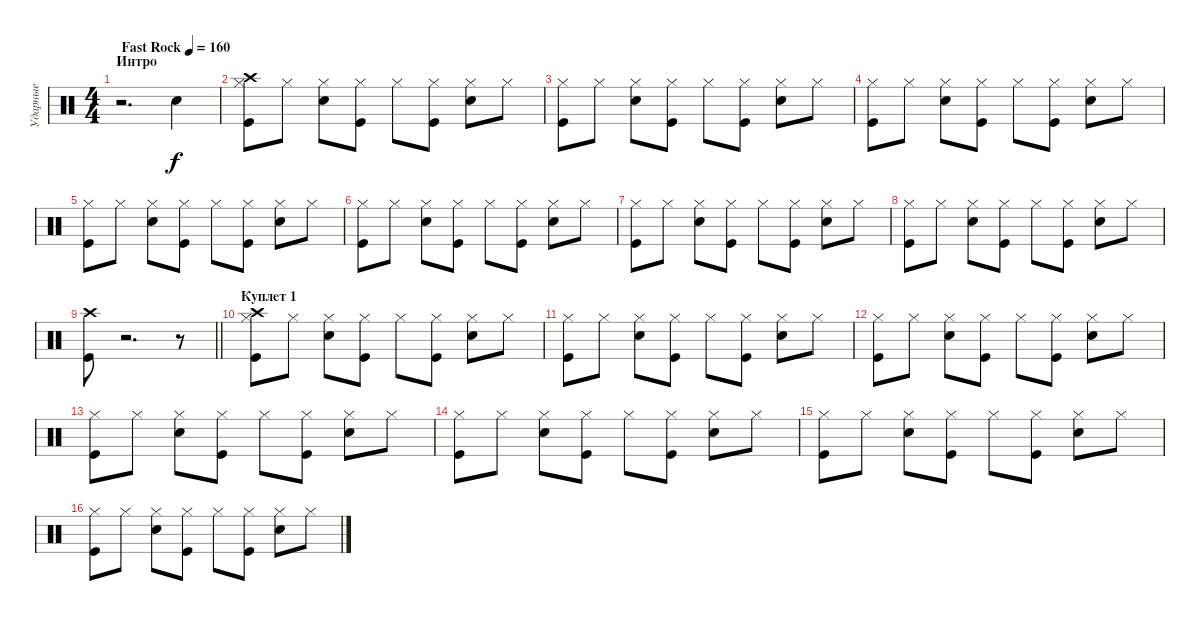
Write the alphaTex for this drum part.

\track ("Ударные" "Ударные") {instrument percussion}
\staff {score}
\articulation defaults
\ts (4 4)
\section ("" "Интро")
\tempo (160 "Fast Rock")
\clef neutral
\ks c
r.2{d dy f} "Snare (hit) 2".4 |
("Kick (hit)" "Crash high (hit)" "Hi-Hat (closed)").8 "Hi-Hat (closed)".8 ("Snare (hit) 2" "Hi-Hat (closed)").8 ("Kick (hit)" "Hi-Hat (closed)").8 "Hi-Hat (closed)".8 ("Kick (hit)" "Hi-Hat (closed)").8 ("Snare (hit) 2" "Hi-Hat (closed)").8 "Hi-Hat (closed)".8 |
("Kick (hit)" "Hi-Hat (closed)").8 "Hi-Hat (closed)".8 ("Snare (hit) 2" "Hi-Hat (closed)").8 ("Kick (hit)" "Hi-Hat (closed)").8 "Hi-Hat (closed)".8 ("Kick (hit)" "Hi-Hat (closed)").8 ("Snare (hit) 2" "Hi-Hat (closed)").8 "Hi-Hat (closed)".8 |
("Kick (hit)" "Hi-Hat (closed)").8 "Hi-Hat (closed)".8 ("Snare (hit) 2" "Hi-Hat (closed)").8 ("Kick (hit)" "Hi-Hat (closed)").8 "Hi-Hat (closed)".8 ("Kick (hit)" "Hi-Hat (closed)").8 ("Snare (hit) 2" "Hi-Hat (closed)").8 "Hi-Hat (closed)".8 |
("Kick (hit)" "Hi-Hat (closed)").8 "Hi-Hat (closed)".8 ("Snare (hit) 2" "Hi-Hat (closed)").8 ("Kick (hit)" "Hi-Hat (closed)").8 "Hi-Hat (closed)".8 ("Kick (hit)" "Hi-Hat (closed)").8 ("Snare (hit) 2" "Hi-Hat (closed)").8 "Hi-Hat (closed)".8 |
("Kick (hit)" "Hi-Hat (closed)").8 "Hi-Hat (closed)".8 ("Snare (hit) 2" "Hi-Hat (closed)").8 ("Kick (hit)" "Hi-Hat (closed)").8 "Hi-Hat (closed)".8 ("Kick (hit)" "Hi-Hat (closed)").8 ("Snare (hit) 2" "Hi-Hat (closed)").8 "Hi-Hat (closed)".8 |
("Kick (hit)" "Hi-Hat (closed)").8 "Hi-Hat (closed)".8 ("Snare (hit) 2" "Hi-Hat (closed)").8 ("Kick (hit)" "Hi-Hat (closed)").8 "Hi-Hat (closed)".8 ("Kick (hit)" "Hi-Hat (closed)").8 ("Snare (hit) 2" "Hi-Hat (closed)").8 "Hi-Hat (closed)".8 |
("Kick (hit)" "Hi-Hat (closed)").8 "Hi-Hat (closed)".8 ("Snare (hit) 2" "Hi-Hat (closed)").8 ("Kick (hit)" "Hi-Hat (closed)").8 "Hi-Hat (closed)".8 ("Kick (hit)" "Hi-Hat (closed)").8 ("Snare (hit) 2" "Hi-Hat (closed)").8 "Hi-Hat (closed)".8 |
\barLineRight lightlight
("Kick (hit)" "Crash high (hit)").8 r.2{d} r.8 |
\section ("" "Куплет 1")
("Kick (hit)" "Crash high (hit)" "Hi-Hat (closed)").8 "Hi-Hat (closed)".8 ("Snare (hit) 2" "Hi-Hat (closed)").8 ("Kick (hit)" "Hi-Hat (closed)").8 "Hi-Hat (closed)".8 ("Kick (hit)" "Hi-Hat (closed)").8 ("Snare (hit) 2" "Hi-Hat (closed)").8 "Hi-Hat (closed)".8 |
("Kick (hit)" "Hi-Hat (closed)").8 "Hi-Hat (closed)".8 ("Snare (hit) 2" "Hi-Hat (closed)").8 ("Kick (hit)" "Hi-Hat (closed)").8 "Hi-Hat (closed)".8 ("Kick (hit)" "Hi-Hat (closed)").8 ("Snare (hit) 2" "Hi-Hat (closed)").8 "Hi-Hat (closed)".8 |
("Kick (hit)" "Hi-Hat (closed)").8 "Hi-Hat (closed)".8 ("Snare (hit) 2" "Hi-Hat (closed)").8 ("Kick (hit)" "Hi-Hat (closed)").8 "Hi-Hat (closed)".8 ("Kick (hit)" "Hi-Hat (closed)").8 ("Snare (hit) 2" "Hi-Hat (closed)").8 "Hi-Hat (closed)".8 |
("Kick (hit)" "Hi-Hat (closed)").8 "Hi-Hat (closed)".8 ("Snare (hit) 2" "Hi-Hat (closed)").8 ("Kick (hit)" "Hi-Hat (closed)").8 "Hi-Hat (closed)".8 ("Kick (hit)" "Hi-Hat (closed)").8 ("Snare (hit) 2" "Hi-Hat (closed)").8 "Hi-Hat (closed)".8 |
("Kick (hit)" "Hi-Hat (closed)").8 "Hi-Hat (closed)".8 ("Snare (hit) 2" "Hi-Hat (closed)").8 ("Kick (hit)" "Hi-Hat (closed)").8 "Hi-Hat (closed)".8 ("Kick (hit)" "Hi-Hat (closed)").8 ("Snare (hit) 2" "Hi-Hat (closed)").8 "Hi-Hat (closed)".8 |
("Kick (hit)" "Hi-Hat (closed)").8 "Hi-Hat (closed)".8 ("Snare (hit) 2" "Hi-Hat (closed)").8 ("Kick (hit)" "Hi-Hat (closed)").8 "Hi-Hat (closed)".8 ("Kick (hit)" "Hi-Hat (closed)").8 ("Snare (hit) 2" "Hi-Hat (closed)").8 "Hi-Hat (closed)".8 |
("Kick (hit)" "Hi-Hat (closed)").8 "Hi-Hat (closed)".8 ("Snare (hit) 2" "Hi-Hat (closed)").8 ("Kick (hit)" "Hi-Hat (closed)").8 "Hi-Hat (closed)".8 ("Kick (hit)" "Hi-Hat (closed)").8 ("Snare (hit) 2" "Hi-Hat (closed)").8 "Hi-Hat (closed)".8
